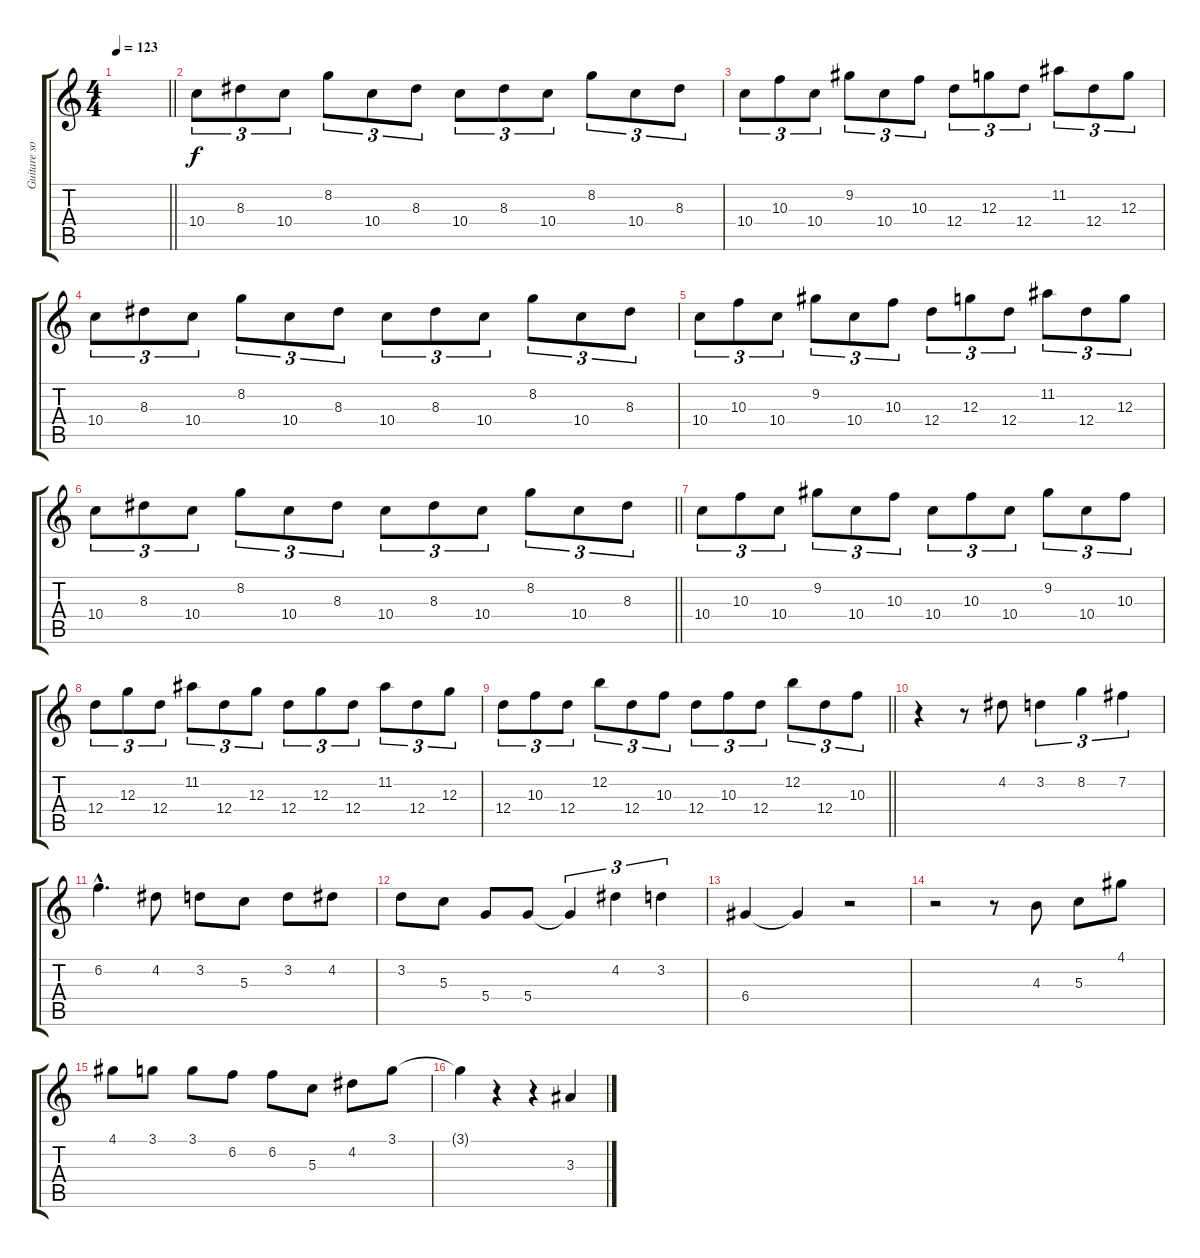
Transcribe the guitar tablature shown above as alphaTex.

\track ("Guitare solo" "Guitare so") {instrument acousticguitarnylon}
\staff {score tabs}
\tuning (E4 B3 G3 D3 A2 E2) {hide}
\ts (4 4)
\tempo 123
\clef g2
\barLineRight lightlight
\ks c
|
10.4.8{tu (3 2)} 8.3.8{tu (3 2)} 10.4.8{tu (3 2)} 8.2.8{tu (3 2)} 10.4.8{tu (3 2)} 8.3.8{tu (3 2)} 10.4.8{tu (3 2)} 8.3.8{tu (3 2)} 10.4.8{tu (3 2)} 8.2.8{tu (3 2)} 10.4.8{tu (3 2)} 8.3.8{tu (3 2)} |
10.4.8{tu (3 2)} 10.3.8{tu (3 2)} 10.4.8{tu (3 2)} 9.2.8{tu (3 2)} 10.4.8{tu (3 2)} 10.3.8{tu (3 2)} 12.4.8{tu (3 2)} 12.3.8{tu (3 2)} 12.4.8{tu (3 2)} 11.2.8{tu (3 2)} 12.4.8{tu (3 2)} 12.3.8{tu (3 2)} |
10.4.8{tu (3 2)} 8.3.8{tu (3 2)} 10.4.8{tu (3 2)} 8.2.8{tu (3 2)} 10.4.8{tu (3 2)} 8.3.8{tu (3 2)} 10.4.8{tu (3 2)} 8.3.8{tu (3 2)} 10.4.8{tu (3 2)} 8.2.8{tu (3 2)} 10.4.8{tu (3 2)} 8.3.8{tu (3 2)} |
10.4.8{tu (3 2)} 10.3.8{tu (3 2)} 10.4.8{tu (3 2)} 9.2.8{tu (3 2)} 10.4.8{tu (3 2)} 10.3.8{tu (3 2)} 12.4.8{tu (3 2)} 12.3.8{tu (3 2)} 12.4.8{tu (3 2)} 11.2.8{tu (3 2)} 12.4.8{tu (3 2)} 12.3.8{tu (3 2)} |
\barLineRight lightlight
10.4.8{tu (3 2)} 8.3.8{tu (3 2)} 10.4.8{tu (3 2)} 8.2.8{tu (3 2)} 10.4.8{tu (3 2)} 8.3.8{tu (3 2)} 10.4.8{tu (3 2)} 8.3.8{tu (3 2)} 10.4.8{tu (3 2)} 8.2.8{tu (3 2)} 10.4.8{tu (3 2)} 8.3.8{tu (3 2)} |
10.4.8{tu (3 2)} 10.3.8{tu (3 2)} 10.4.8{tu (3 2)} 9.2.8{tu (3 2)} 10.4.8{tu (3 2)} 10.3.8{tu (3 2)} 10.4.8{tu (3 2)} 10.3.8{tu (3 2)} 10.4.8{tu (3 2)} 9.2.8{tu (3 2)} 10.4.8{tu (3 2)} 10.3.8{tu (3 2)} |
12.4.8{tu (3 2)} 12.3.8{tu (3 2)} 12.4.8{tu (3 2)} 11.2.8{tu (3 2)} 12.4.8{tu (3 2)} 12.3.8{tu (3 2)} 12.4.8{tu (3 2)} 12.3.8{tu (3 2)} 12.4.8{tu (3 2)} 11.2.8{tu (3 2)} 12.4.8{tu (3 2)} 12.3.8{tu (3 2)} |
\barLineRight lightlight
12.4.8{tu (3 2)} 10.3.8{tu (3 2)} 12.4.8{tu (3 2)} 12.2.8{tu (3 2)} 12.4.8{tu (3 2)} 10.3.8{tu (3 2)} 12.4.8{tu (3 2)} 10.3.8{tu (3 2)} 12.4.8{tu (3 2)} 12.2.8{tu (3 2)} 12.4.8{tu (3 2)} 10.3.8{tu (3 2)} |
r.4 r.8 4.2.8 3.2.4{tu (3 2)} 8.2.4{tu (3 2)} 7.2.4{tu (3 2)} |
6.2{hac}.4{d} 4.2.8 3.2.8 5.3.8 3.2.8 4.2.8 |
3.2.8 5.3.8 5.4.8 5.4.8 5.4{t}.4{tu (3 2)} 4.2.4{tu (3 2)} 3.2.4{tu (3 2)} |
6.4.4 6.4{t}.4 r.2 |
r.2 r.8 4.3.8 5.3.8 4.1.8 |
4.1.8 3.1.8 3.1.8 6.2.8 6.2.8 5.3.8 4.2.8 3.1.8 |
3.1{t}.4 r.4 r.4 3.3.4
